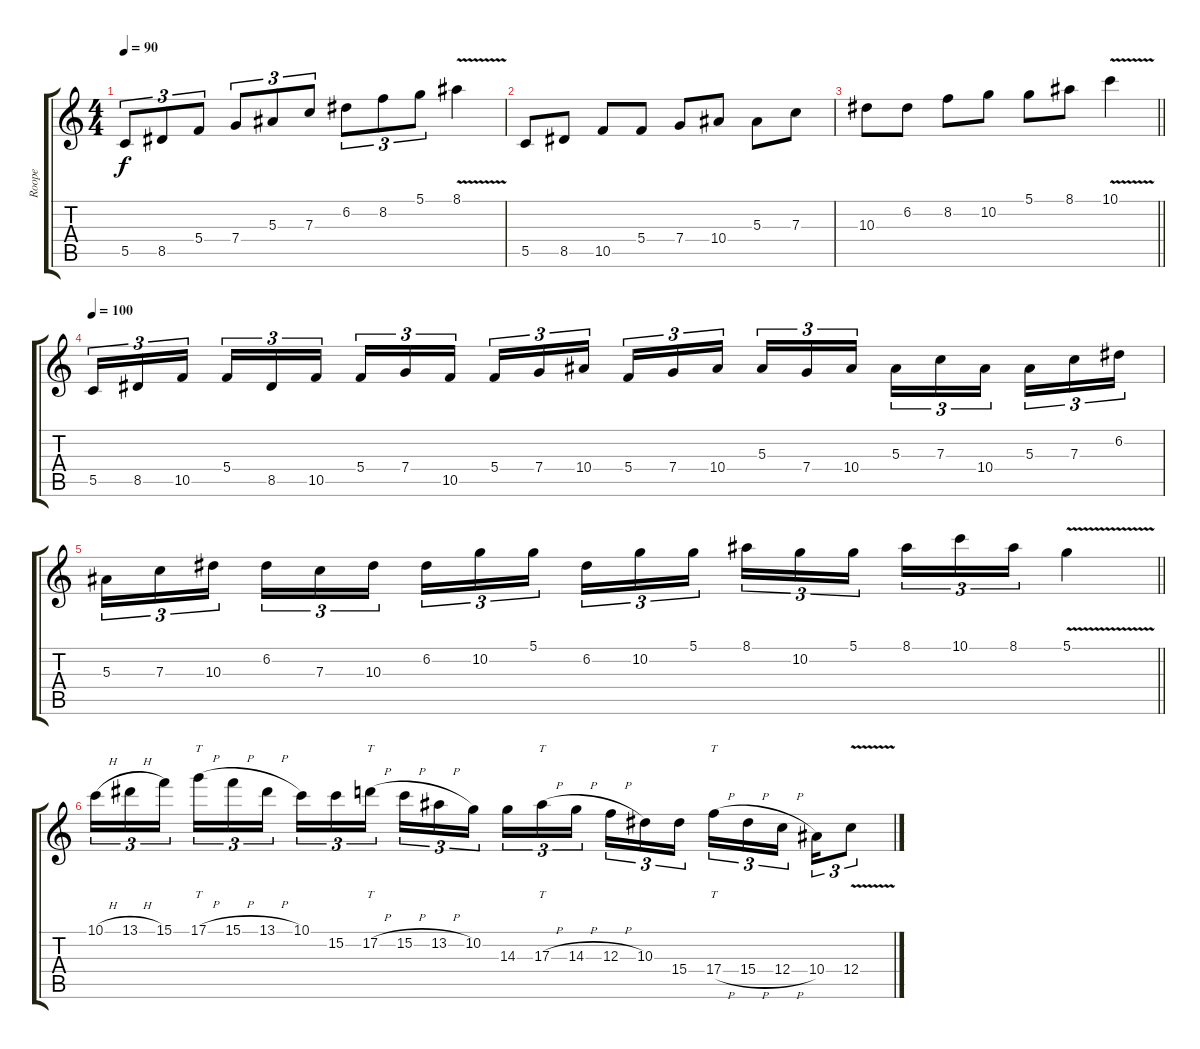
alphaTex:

\track ("Roope" "Roope") {instrument acousticguitarsteel}
\staff {score tabs}
\tuning (D4 A3 F3 C3 G2 C2) {hide}
\ts (4 4)
\tempo 90
\clef g2
\ks c
5.5.8{tu (3 2) dy f} 8.5.8{tu (3 2)} 5.4.8{tu (3 2)} 7.4.8{tu (3 2)} 5.3.8{tu (3 2)} 7.3.8{tu (3 2)} 6.2.8{tu (3 2)} 8.2.8{tu (3 2)} 5.1.8{tu (3 2)} 8.1{v}.4 |
5.5.8 8.5.8 10.5.8 5.4.8 7.4.8 10.4.8 5.3.8 7.3.8 |
\barLineRight lightlight
10.3.8 6.2.8 8.2.8 10.2.8 5.1.8 8.1.8 10.1{v}.4 |
\tempo 100
5.5.16{tu (3 2)} 8.5.16{tu (3 2)} 10.5.16{tu (3 2)} 5.4.16{tu (3 2)} 8.5.16{tu (3 2)} 10.5.16{tu (3 2)} 5.4.16{tu (3 2)} 7.4.16{tu (3 2)} 10.5.16{tu (3 2)} 5.4.16{tu (3 2)} 7.4.16{tu (3 2)} 10.4.16{tu (3 2)} 5.4.16{tu (3 2)} 7.4.16{tu (3 2)} 10.4.16{tu (3 2)} 5.3.16{tu (3 2)} 7.4.16{tu (3 2)} 10.4.16{tu (3 2)} 5.3.16{tu (3 2)} 7.3.16{tu (3 2)} 10.4.16{tu (3 2)} 5.3.16{tu (3 2)} 7.3.16{tu (3 2)} 6.2.16{tu (3 2)} |
\barLineRight lightlight
5.3.16{tu (3 2)} 7.3.16{tu (3 2)} 10.3.16{tu (3 2)} 6.2.16{tu (3 2)} 7.3.16{tu (3 2)} 10.3.16{tu (3 2)} 6.2.16{tu (3 2)} 10.2.16{tu (3 2)} 5.1.16{tu (3 2)} 6.2.16{tu (3 2)} 10.2.16{tu (3 2)} 5.1.16{tu (3 2)} 8.1.16{tu (3 2)} 10.2.16{tu (3 2)} 5.1.16{tu (3 2)} 8.1.16{tu (3 2)} 10.1.16{tu (3 2)} 8.1.16{tu (3 2)} 5.1{v}.4 |
10.1{h}.16{tu (3 2)} 13.1{h}.16{tu (3 2)} 15.1.16{tu (3 2)} 17.1{h}.16{tt tu (3 2)} 15.1{h}.16{tu (3 2)} 13.1{h}.16{tu (3 2)} 10.1.16{tu (3 2)} 15.2.16{tu (3 2)} 17.2{h}.16{tt tu (3 2)} 15.2{h}.16{tu (3 2)} 13.2{h}.16{tu (3 2)} 10.2.16{tu (3 2)} 14.3.16{tu (3 2)} 17.3{h}.16{tt tu (3 2)} 14.3{h}.16{tu (3 2)} 12.3{h}.16{tu (3 2)} 10.3.16{tu (3 2)} 15.4.16{tu (3 2)} 17.4{h}.16{tt tu (3 2)} 15.4{h}.16{tu (3 2)} 12.4{h}.16{tu (3 2)} 10.4.16{tu (3 2)} 12.4{v}.8{tu (3 2)}
